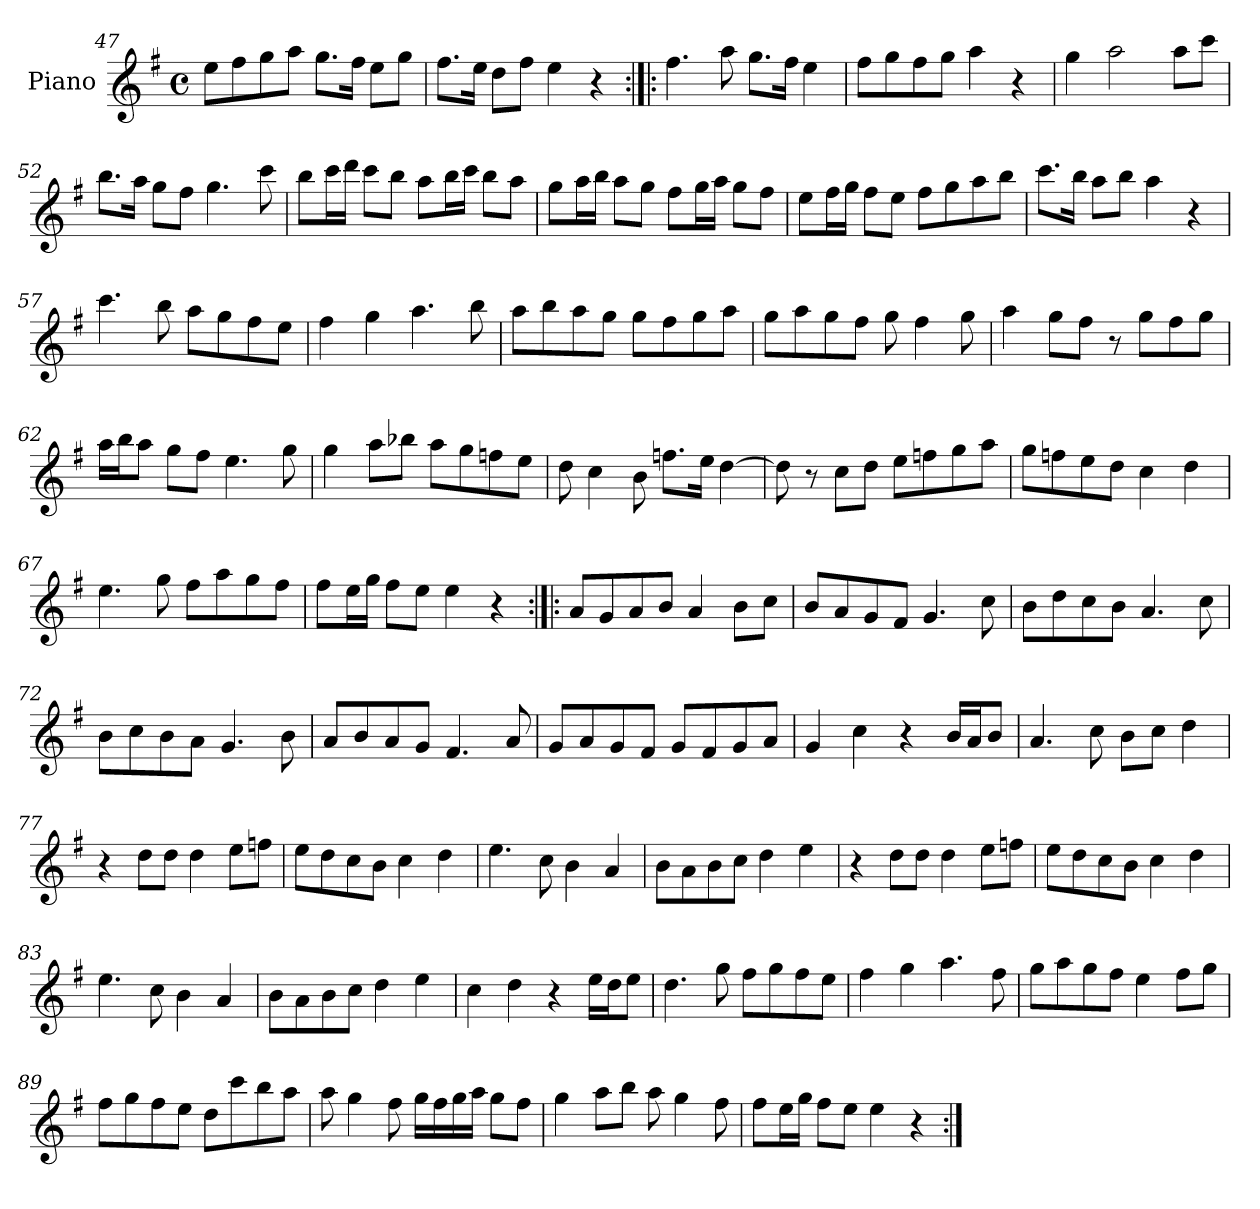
**kern
*part1
*staff1
*I"Piano
*I'Pno.
*clefG2
*k[f#]
*M4/4
*met(c)
=47
8ee\L
8ff#\
8gg\
8aa\J
8.gg\L
16ff#\Jk
8ee\L
8gg\J
=48
8.ff#\L
16ee\Jk
8dd\L
8ff#\J
4ee\
4r
!!LO:LB:g=z
=49:|!|:
4.ff#\
8aa\
8.gg\L
16ff#\Jk
4ee\
=50
8ff#\L
8gg\
8ff#\
8gg\J
4aa\
4r
=51
4gg\
2aa\
8aa\L
8ccc\J
=52
8.bb\L
16aa\Jk
8gg\L
8ff#\J
4.gg\
8ccc\
=53
8bb\L
16ccc\L
16ddd\JJ
8ccc\L
8bb\J
8aa\L
16bb\L
16ccc\JJ
8bb\L
8aa\J
!!LO:PB:g=z
=54
8gg\L
16aa\L
16bb\JJ
8aa\L
8gg\J
8ff#\L
16gg\L
16aa\JJ
8gg\L
8ff#\J
=55
8ee\L
16ff#\L
16gg\JJ
8ff#\L
8ee\J
8ff#\L
8gg\
8aa\
8bb\J
=56
8.ccc\L
16bb\Jk
8aa\L
8bb\J
4aa\
4r
=57
4.ccc\
8bb\
8aa\L
8gg\
8ff#\
8ee\J
=58
4ff#\
4gg\
4.aa\
8bb\
!!LO:LB:g=z
=59
8aa\L
8bb\
8aa\
8gg\J
8gg\L
8ff#\
8gg\
8aa\J
=60
8gg\L
8aa\
8gg\
8ff#\J
8gg\
4ff#\
8gg\
=61
4aa\
8gg\L
8ff#\J
8r
8gg\L
8ff#\
8gg\J
=62
16aa\LL
16bb\J
8aa\J
8gg\L
8ff#\J
4.ee\
8gg\
=63
4gg\
8aa\L
8bb-X\J
8aa\L
8gg\
8ffn\
8ee\J
!!LO:LB:g=z
=64
8dd\
4cc\
8b\
8.ffn\L
16ee\Jk
[4dd\
=65
8dd\]
8r
8cc\L
8dd\J
8ee\L
8ffn\
8gg\
8aa\J
=66
8gg\L
8ffn\
8ee\
8dd\J
4cc\
4dd\
=67
4.ee\
8gg\
8ff#\L
8aa\
8gg\
8ff#\J
=68
8ff#\L
16ee\L
16gg\JJ
8ff#\L
8ee\J
4ee\
4r
!!LO:LB:g=z
=69:|!|:
8a/L
8g/
8a/
8b/J
4a/
8b\L
8cc\J
=70
8b/L
8a/
8g/
8f#/J
4.g/
8cc\
=71
8b\L
8dd\
8cc\
8b\J
4.a/
8cc\
=72
8b\L
8cc\
8b\
8a\J
4.g/
8b\
=73
8a/L
8b/
8a/
8g/J
4.f#/
8a/
!!LO:LB:g=z
=74
8g/L
8a/
8g/
8f#/J
8g/L
8f#/
8g/
8a/J
=75
4g/
4cc\
4r
16b/LL
16a/J
8b/J
=76
4.a/
8cc\
8b\L
8cc\J
4dd\
=77
4r
8dd\L
8dd\J
4dd\
8ee\L
8ffn\J
=78
8ee\L
8dd\
8cc\
8b\J
4cc\
4dd\
=79
4.ee\
8cc\
4b\
4a/
!!LO:LB:g=z
=80
8b\L
8a\
8b\
8cc\J
4dd\
4ee\
=81
4r
8dd\L
8dd\J
4dd\
8ee\L
8ffn\J
=82
8ee\L
8dd\
8cc\
8b\J
4cc\
4dd\
=83
4.ee\
8cc\
4b\
4a/
=84
8b\L
8a\
8b\
8cc\J
4dd\
4ee\
=85
4cc\
4dd\
4r
16ee\LL
16dd\J
8ee\J
!!LO:LB:g=z
=86
4.dd\
8gg\
8ff#\L
8gg\
8ff#\
8ee\J
=87
4ff#\
4gg\
4.aa\
8ff#\
=88
8gg\L
8aa\
8gg\
8ff#\J
4ee\
8ff#\L
8gg\J
=89
8ff#\L
8gg\
8ff#\
8ee\J
8dd\L
8ccc\
8bb\
8aa\J
=90
8aa\
4gg\
8ff#\
16gg\LL
16ff#\
16gg\
16aa\JJ
8gg\L
8ff#\J
!!LO:LB:g=z
=91
4gg\
8aa\L
8bb\J
8aa\
4gg\
8ff#\
=92
8ff#\L
16ee\L
16gg\JJ
8ff#\L
8ee\J
4ee\
4r
=:|!
*-
